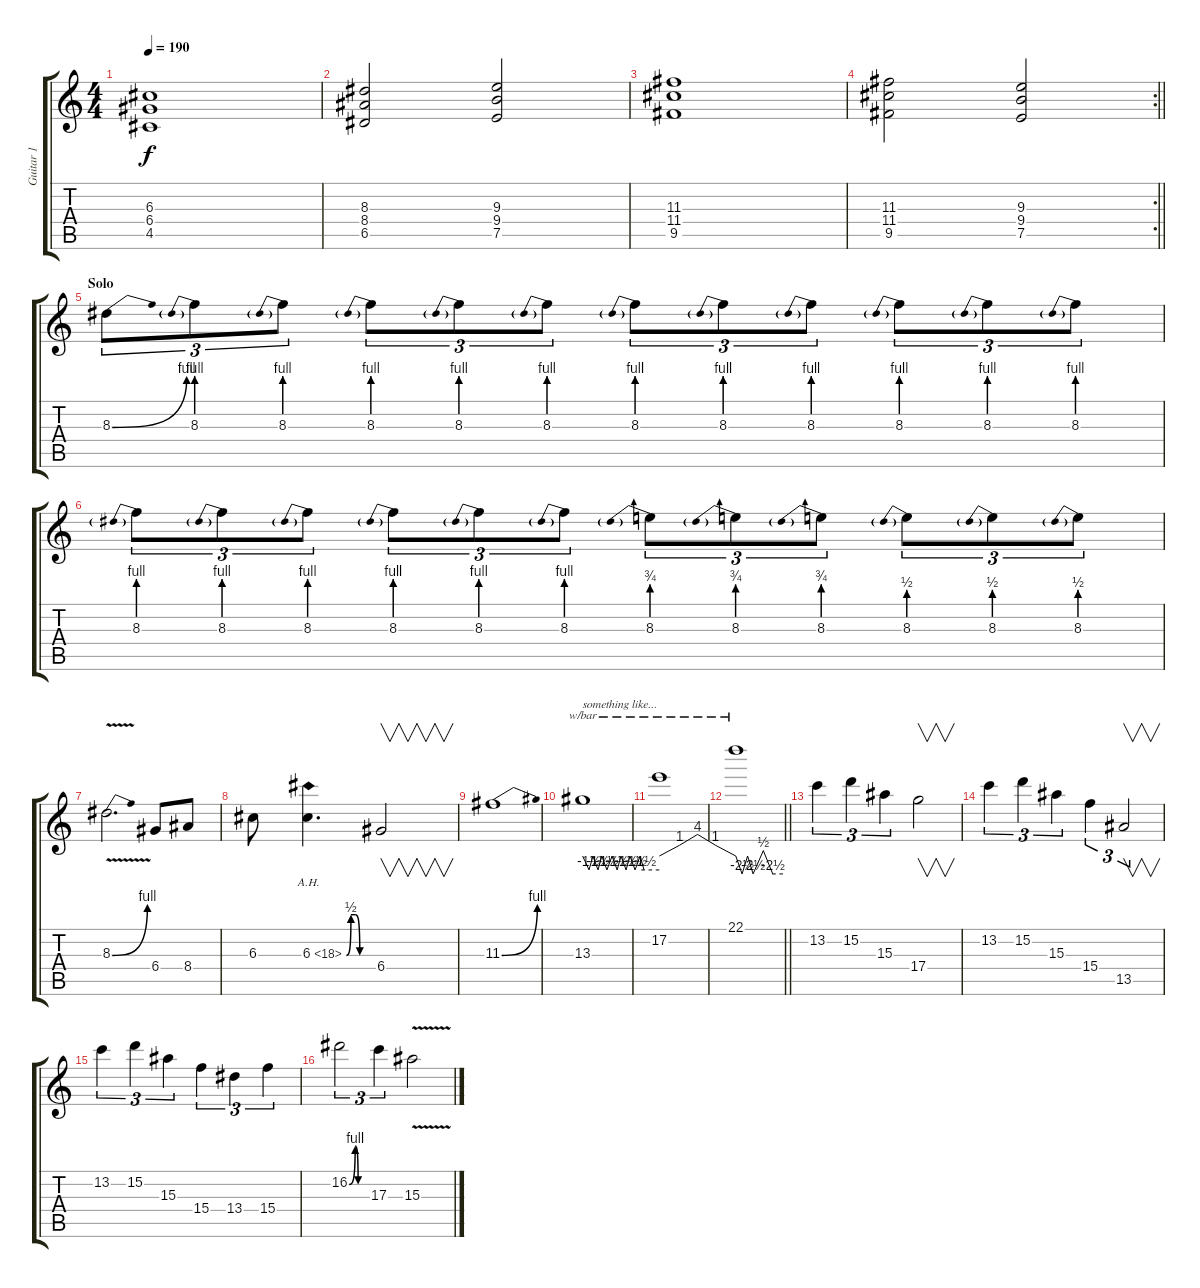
\track ("Guitar 1" "Guitar 1") {instrument distortionguitar}
\staff {score tabs}
\tuning (E4 B3 G3 D3 A2 E2) {hide}
\ts (4 4)
\tempo 190
\clef g2
\ks c
(6.3 6.4 4.5).1{dy f} |
(8.3 8.4 6.5).2 (9.3 9.4 7.5).2 |
(11.3 11.4 9.5).1 |
\rc 2
\barLineRight lightlight
(11.3 11.4 9.5).2 (9.3 9.4 7.5).2 |
\section ("" "Solo")
8.3{be (bend 0 0 60 4)}.8{tu (3 2) volume 16 balance 8} 8.3{be (prebend 0 4 60 4)}.8{tu (3 2)} 8.3{be (prebend 0 4 60 4)}.8{tu (3 2)} 8.3{be (prebend 0 4 60 4)}.8{tu (3 2)} 8.3{be (prebend 0 4 60 4)}.8{tu (3 2)} 8.3{be (prebend 0 4 60 4)}.8{tu (3 2)} 8.3{be (prebend 0 4 60 4)}.8{tu (3 2)} 8.3{be (prebend 0 4 60 4)}.8{tu (3 2)} 8.3{be (prebend 0 4 60 4)}.8{tu (3 2)} 8.3{be (prebend 0 4 60 4)}.8{tu (3 2)} 8.3{be (prebend 0 4 60 4)}.8{tu (3 2)} 8.3{be (prebend 0 4 60 4)}.8{tu (3 2)} |
8.3{be (prebend 0 4 60 4)}.8{tu (3 2)} 8.3{be (prebend 0 4 60 4)}.8{tu (3 2)} 8.3{be (prebend 0 4 60 4)}.8{tu (3 2)} 8.3{be (prebend 0 4 60 4)}.8{tu (3 2)} 8.3{be (prebend 0 4 60 4)}.8{tu (3 2)} 8.3{be (prebend 0 4 60 4)}.8{tu (3 2)} 8.3{be (prebend 0 3 60 3)}.8{tu (3 2)} 8.3{be (prebend 0 3 60 3)}.8{tu (3 2)} 8.3{be (prebend 0 3 60 3)}.8{tu (3 2)} 8.3{be (prebend 0 2 60 2)}.8{tu (3 2)} 8.3{be (prebend 0 2 60 2)}.8{tu (3 2)} 8.3{be (prebend 0 2 60 2)}.8{tu (3 2)} |
8.3{be (bend 0 0 60 4) v}.2{d} 6.4.8 8.4.8 |
6.3.8 6.3{be (custom 0 0 10 2 20 2 30 0 60 0) ah 12}.4{d} 6.4.2{v} |
11.3{be (bend 0 0 60 4)}.1 |
13.3.1{tbe (custom default 0 0 5 -6 8 0 12 -6 15 0 19 -6 23 0 27 -6 30 0 34 -6 37 0 41 -6 45 0 48 -6 60 -6) txt "something like..."} |
17.2.1{tbe (custom default 0 0 16 4 30 16 44 4 60 0)} |
\barLineRight lightlight
22.1.1{tbe (custom default 0 0 8 -10 15 0 22 -10 35 2 47 -10 60 -10)} |
13.2.4{tu (3 2)} 15.2.4{tu (3 2)} 15.3.4{tu (3 2)} 17.4.2{v} |
13.2.4{tu (3 2)} 15.2.4{tu (3 2)} 15.3.4{tu (3 2)} 15.4.4{tu (3 2)} 13.5.2{v tu (3 2)} |
13.2.4{tu (3 2)} 15.2.4{tu (3 2)} 15.3.4{tu (3 2)} 15.4.4{tu (3 2)} 13.4.4{tu (3 2)} 15.4.4{tu (3 2)} |
16.2{be (custom 0 0 20 4 30 0 60 0)}.2{tu (3 2)} 17.3.4{tu (3 2)} 15.3{v}.2
